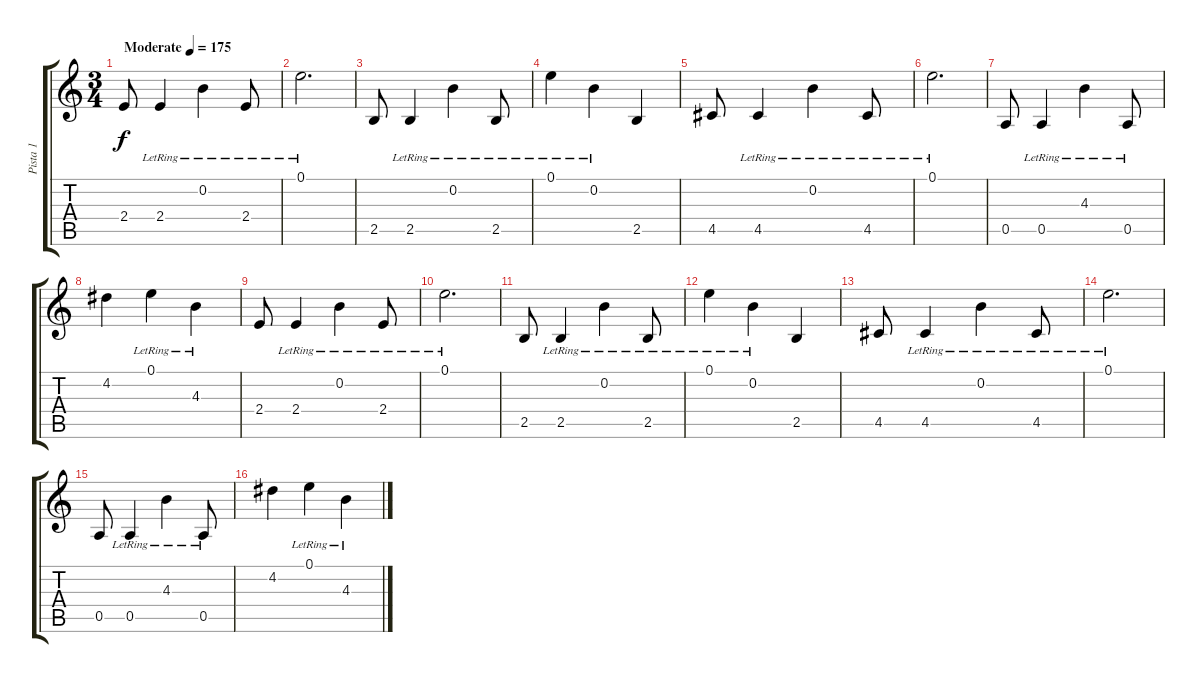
\track ("Pista 1" "Pista 1") {instrument acousticguitarsteel}
\staff {score tabs}
\tuning (E4 B3 G3 D3 A2 E2) {hide}
\ts (3 4)
\tempo (175 "Moderate")
\clef g2
\ks c
2.4.8{dy f instrument acousticguitarsteel} 2.4{lr}.4 0.2{lr}.4 2.4{lr}.8 |
0.1{lr}.2{d} |
2.5.8 2.5{lr}.4 0.2{lr}.4 2.5{lr}.8 |
0.1{lr}.4 0.2{lr}.4 2.5.4 |
4.5.8 4.5{lr}.4 0.2{lr}.4 4.5{lr}.8 |
0.1{lr}.2{d} |
0.5.8 0.5{lr}.4 4.3{lr}.4 0.5{lr}.8 |
4.2.4 0.1{lr}.4 4.3{lr}.4 |
2.4.8 2.4{lr}.4 0.2{lr}.4 2.4{lr}.8 |
0.1{lr}.2{d} |
2.5.8 2.5{lr}.4 0.2{lr}.4 2.5{lr}.8 |
0.1{lr}.4 0.2{lr}.4 2.5.4 |
4.5.8 4.5{lr}.4 0.2{lr}.4 4.5{lr}.8 |
0.1{lr}.2{d} |
0.5.8 0.5{lr}.4 4.3{lr}.4 0.5{lr}.8 |
4.2.4 0.1{lr}.4 4.3{lr}.4
